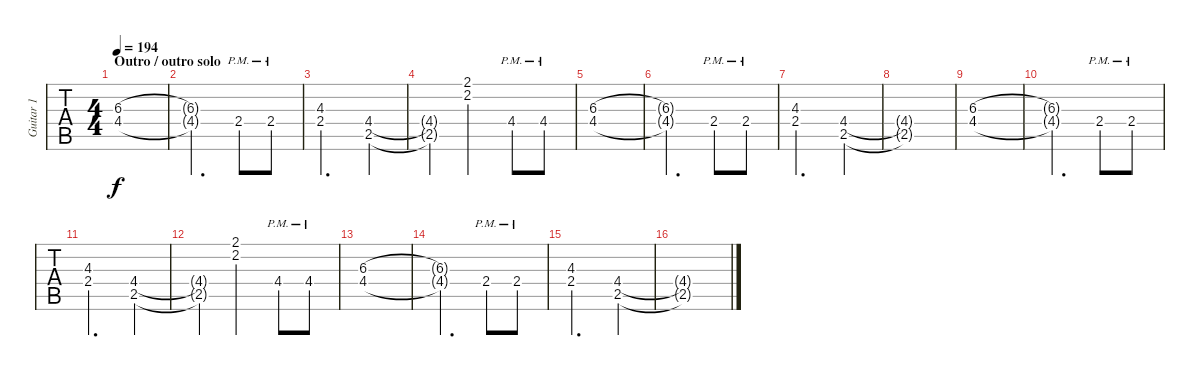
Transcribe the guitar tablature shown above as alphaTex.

\track ("Guitar 1" "Guitar 1") {instrument distortionguitar}
\staff {tabs}
\tuning (B3 Gb3 D3 A2 E2 B1) {hide}
\ts (4 4)
\section ("" "Outro / outro solo")
\tempo 194
\clef g2
\ks c
(6.3 4.4).1{dy f volume 14 balance 8} |
(6.3{t} 4.4{t}).2{d} 2.4{pm}.8 2.4{pm}.8 |
(4.3 2.4).2{d} (4.4 2.5).4 |
(4.4{t} 2.5{t}).4 (2.1 2.2).2 4.4{pm}.8 4.4{pm}.8 |
(6.3 4.4).1 |
(6.3{t} 4.4{t}).2{d} 2.4{pm}.8 2.4{pm}.8 |
(4.3 2.4).2{d} (4.4 2.5).4 |
(4.4{t} 2.5{t}).1 |
(6.3 4.4).1 |
(6.3{t} 4.4{t}).2{d} 2.4{pm}.8 2.4{pm}.8 |
(4.3 2.4).2{d} (4.4 2.5).4 |
(4.4{t} 2.5{t}).4 (2.1 2.2).2 4.4{pm}.8 4.4{pm}.8 |
(6.3 4.4).1 |
(6.3{t} 4.4{t}).2{d} 2.4{pm}.8 2.4{pm}.8 |
(4.3 2.4).2{d} (4.4 2.5).4 |
(4.4{t} 2.5{t}).1
